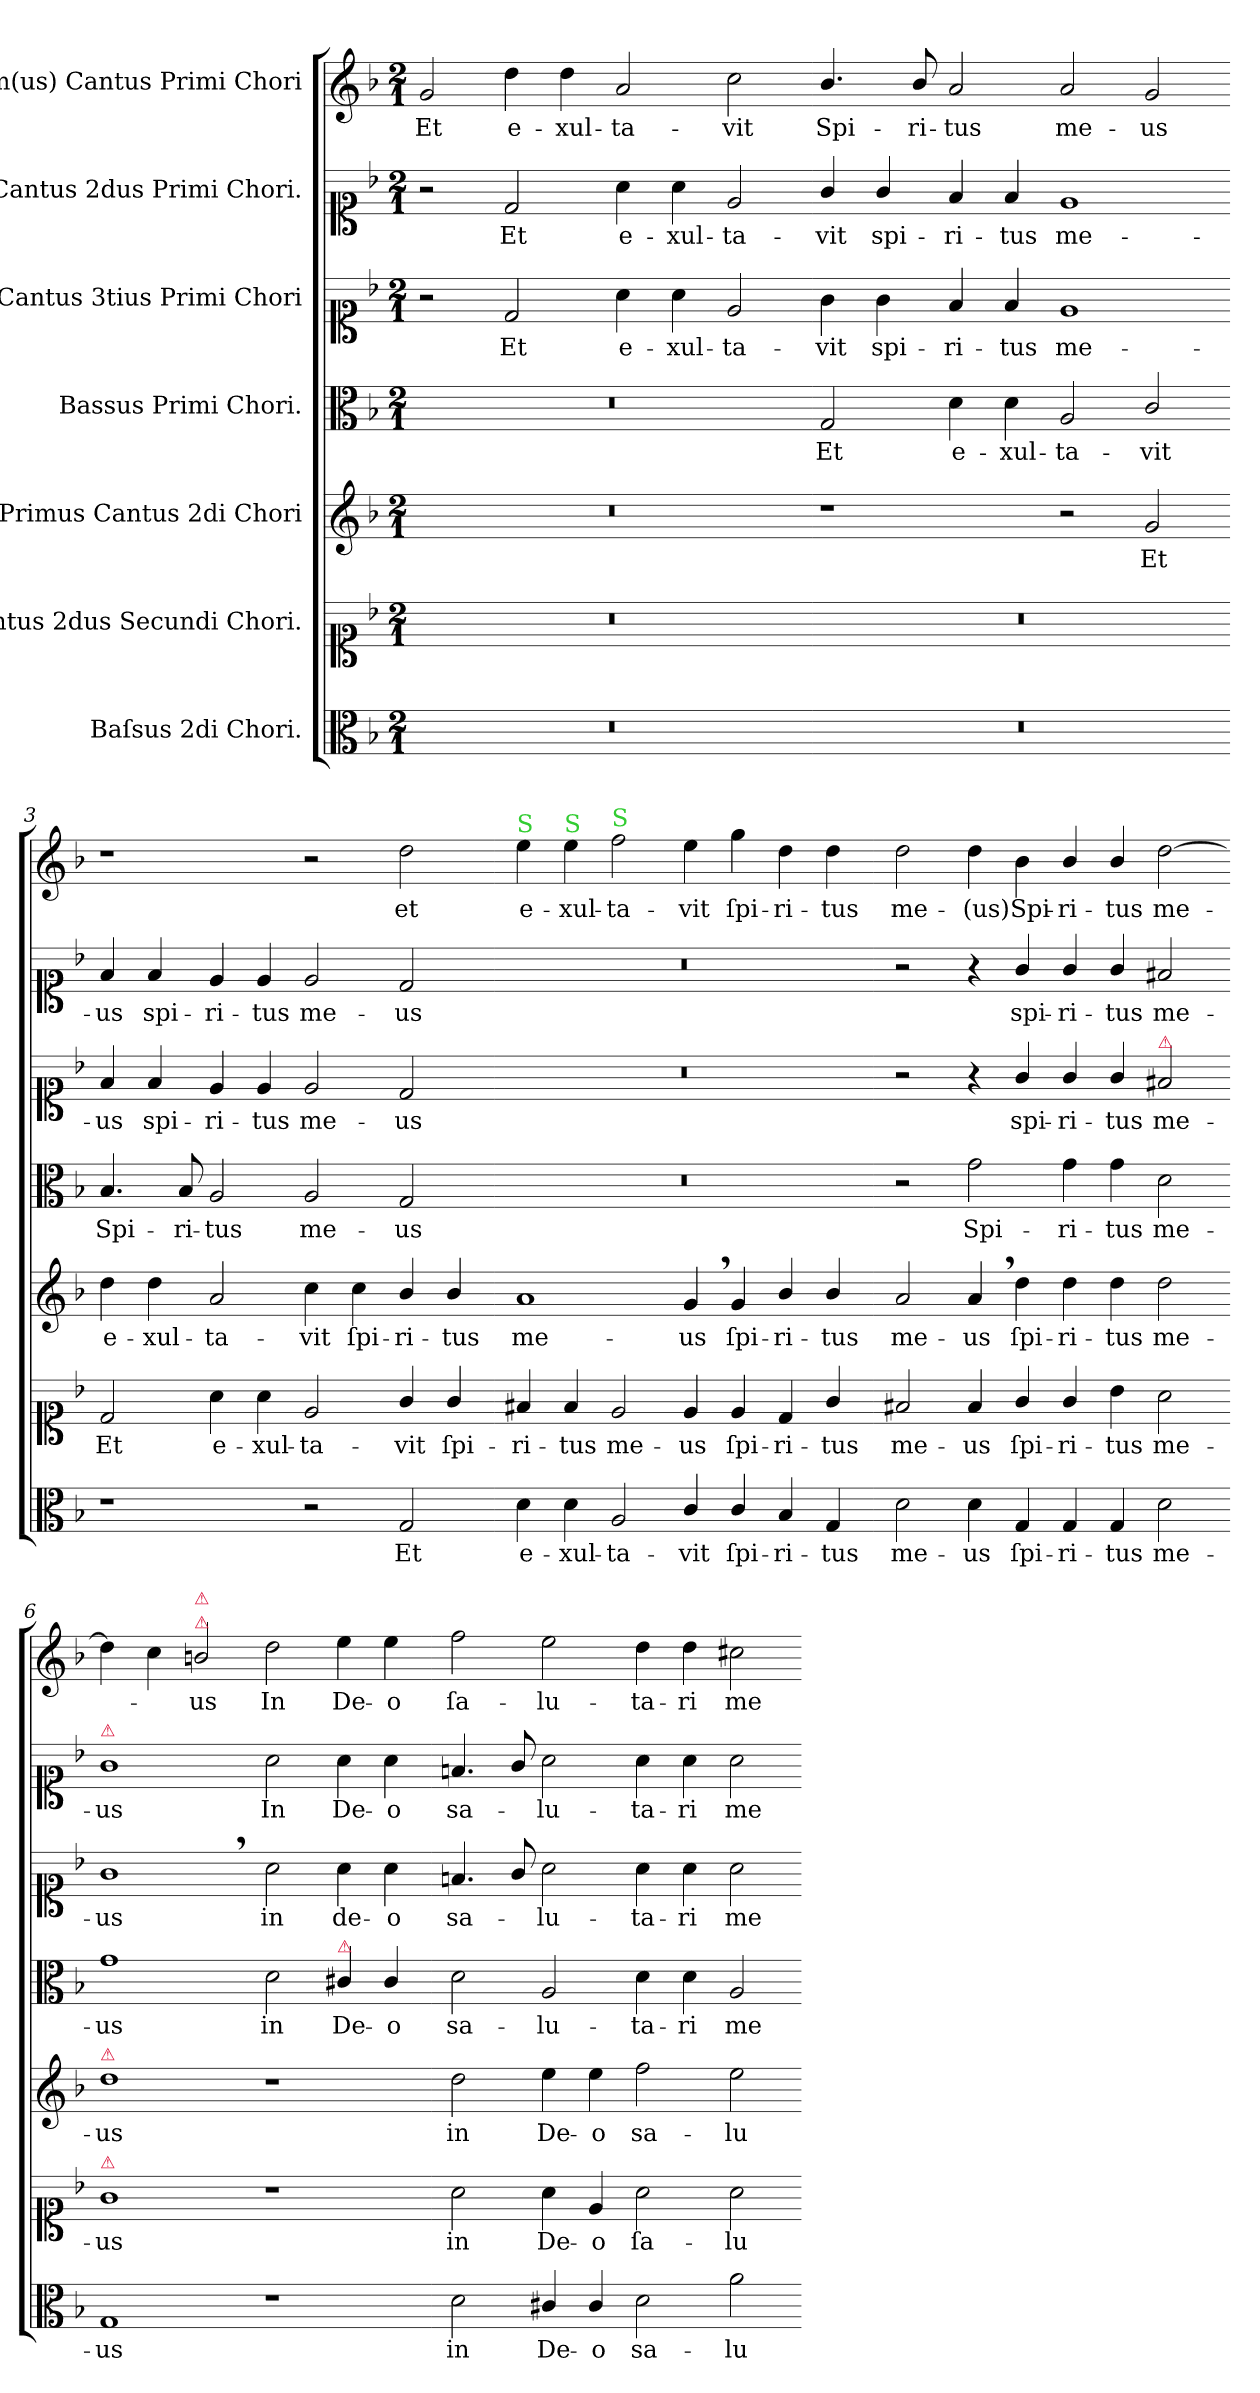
**kern	**text	**kern	**text	**kern	**text	**kern	**text	**kern	**text	**kern	**text	**kern	**text
*part7	*part7	*part6	*part6	*part5	*part5	*part4	*part4	*part3	*part3	*part2	*part2	*part1	*part1
*staff7	*staff7	*staff6	*staff6	*staff5	*staff5	*staff4	*staff4	*staff3	*staff3	*staff2	*staff2	*staff1	*staff1
*I"Baſsus 2di Chori.	*	*I"Cantus 2dus Secundi Chori.	*	*I"Primus Cantus 2di Chori	*	*I"Bassus Primi Chori.	*	*I"Cantus 3tius Primi Chori	*	*I"Cantus 2dus Primi Chori.	*	*I"Im(us) Cantus Primi Chori	*
*clefC3	*	*clefC1	*	*clefG2	*	*clefC3	*	*clefC1	*	*clefC1	*	*clefG2	*
*k[b-]	*	*k[b-]	*	*k[b-]	*	*k[b-]	*	*k[b-]	*	*k[b-]	*	*k[b-]	*
*M2/1	*	*M2/1	*	*M2/1	*	*M2/1	*	*M2/1	*	*M2/1	*	*M2/1	*
=1	=1	=1	=1	=1	=1	=1	=1	=1	=1	=1	=1	=1	=1
0r	.	0r	.	0r	.	0r	.	2r	.	2r	.	2g/	Et
.	.	.	.	.	.	.	.	2d/	Et	2d/	Et	4dd\	e-
.	.	.	.	.	.	.	.	.	.	.	.	4dd\	-xul-
.	.	.	.	.	.	.	.	4a\	e-	4a\	e-	2a/	-ta-
.	.	.	.	.	.	.	.	4a\	-xul-	4a\	-xul-	.	.
.	.	.	.	.	.	.	.	2e/	-ta-	2e/	-ta-	2cc\	-vit
=2-	=2-	=2-	=2-	=2-	=2-	=2-	=2-	=2-	=2-	=2-	=2-	=2-	=2-
0r	.	0r	.	1r	.	2G/	Et	4g\	-vit	4g/	-vit	4.b-/	Spi-
.	.	.	.	.	.	.	.	4g\	spi-	4g/	spi-	.	.
.	.	.	.	.	.	.	.	.	.	.	.	8b-/	-ri-
.	.	.	.	.	.	4d\	e-	4f/	-ri-	4f/	-ri-	2a/	-tus
.	.	.	.	.	.	4d\	-xul-	4f/	-tus	4f/	-tus	.	.
.	.	.	.	2r	.	2A/	-ta-	1e	me-	1e	me-	2a/	me-
.	.	.	.	2g/	Et	2c/	-vit	.	.	.	.	2g/	-us
=3-	=3-	=3-	=3-	=3-	=3-	=3-	=3-	=3-	=3-	=3-	=3-	=3-	=3-
1r	.	2d/	Et	4dd\	e-	4.B-/	Spi-	4f/	-us	4f/	-us	1r	.
!	!	!	!	!	!	!	!	!	!	!	!LO:LY:i	!	!
.	.	.	.	4dd\	-xul-	.	.	4f/	spi-	4f/	spi-	.	.
.	.	.	.	.	.	8B-/	-ri-	.	.	.	.	.	.
!	!	!	!	!	!	!	!	!	!	!	!LO:LY:i	!	!
.	.	4a\	e-	2a/	-ta-	2A/	-tus	4e/	-ri-	4e/	-ri-	.	.
!	!	!	!	!	!	!	!	!	!	!	!LO:LY:i	!	!
.	.	4a\	-xul-	.	.	.	.	4e/	-tus	4e/	-tus	.	.
!	!	!	!	!	!	!	!	!	!	!	!LO:LY:i	!	!
2r	.	2e/	-ta-	4cc\	-vit	2A/	me-	2e/	me-	2e/	me-	2r	.
.	.	.	.	4cc\	ſpi-	.	.	.	.	.	.	.	.
!	!	!	!	!	!	!	!	!	!	!	!LO:LY:i	!	!
2G/	Et	4g/	-vit	4b-/	-ri-	2G/	-us	2d/	-us	2d/	-us	2dd\	et
.	.	4g/	ſpi-	4b-/	-tus	.	.	.	.	.	.	.	.
=4-	=4-	=4-	=4-	=4-	=4-	=4-	=4-	=4-	=4-	=4-	=4-	=4-	=4-
!	!	!	!	!	!	!	!	!	!	!	!	!LO:TX:a:color=limegreen:t=S	!
4d\	e-	4f#X/	-ri-	1a	me-	0r	.	0r	.	0r	.	4ee\	e-
!	!	!	!	!	!	!	!	!	!	!	!	!LO:TX:a:color=limegreen:t=S	!
4d\	-xul-	4f#/	-tus	.	.	.	.	.	.	.	.	4ee\	-xul-
!	!	!	!	!	!	!	!	!	!	!	!	!LO:TX:a:color=limegreen:t=S	!
2A/	-ta-	2e/	me-	.	.	.	.	.	.	.	.	2ff\	-ta-
4c/	-vit	4e/	-us	4g,>/	-us	.	.	.	.	.	.	4ee\	-vit
!	!	!	!	!	!LO:LY:i	!	!	!	!	!	!	!	!
4c/	ſpi-	4e/	ſpi-	4g/	ſpi-	.	.	.	.	.	.	4gg\	ſpi-
!	!	!	!	!	!LO:LY:i	!	!	!	!	!	!	!	!
4B-/	-ri-	4d/	-ri-	4b-/	-ri-	.	.	.	.	.	.	4dd\	-ri-
!	!	!	!	!	!LO:LY:i	!	!	!	!	!	!	!	!
4G/	-tus	4g/	-tus	4b-/	-tus	.	.	.	.	.	.	4dd\	-tus
=5-	=5-	=5-	=5-	=5-	=5-	=5-	=5-	=5-	=5-	=5-	=5-	=5-	=5-
!	!	!	!	!	!LO:LY:i	!	!	!	!	!	!	!	!
2d\	me-	2f#X/	me-	2a/	me-	2r	.	2r	.	2r	.	2dd\	me-
!	!	!	!	!	!LO:LY:i	!	!	!	!	!	!	!	!
4d\	-us	4f#/	-us	4a,>/	-us	2g\	Spi-	4r	.	4r	.	4dd\	-(us)
!	!LO:LY:i	!	!LO:LY:i	!	!	!	!	!	!	!	!	!	!
4G/	ſpi-	4g/	ſpi-	4dd\	ſpi-	.	.	4g/	spi-	4g/	spi-	4b-\	Spi-
!	!LO:LY:i	!	!LO:LY:i	!	!	!	!	!	!	!	!	!	!
4G/	-ri-	4g/	-ri-	4dd\	-ri-	4g\	-ri-	4g/	-ri-	4g/	-ri-	4b-/	-ri-
!	!LO:LY:i	!	!LO:LY:i	!	!	!	!	!	!	!	!	!	!
4G/	-tus	4b-\	-tus	4dd\	-tus	4g\	-tus	4g/	-tus	4g/	-tus	4b-/	-tus
!	!	!	!	!	!	!	!	!LO:TX:a:color=crimson:t=⚠	!	!	!	!	!
!	!LO:LY:i	!	!LO:LY:i	!	!	!	!	!	!	!	!	!	!
2d\	me-	2a\	me-	2dd\	me-	2d\	me-	2f#X/	me-	2f#X/	me-	[2dd\	me-
=6-	=6-	=6-	=6-	=6-	=6-	=6-	=6-	=6-	=6-	=6-	=6-	=6-	=6-
!	!	!	!	!	!	!	!	!	!	!LO:TX:a:color=crimson:t=⚠	!	!	!
!	!	!	!	!LO:TX:a:color=crimson:t=⚠	!	!	!	!	!	!	!	!	!
!	!	!LO:TX:a:color=crimson:t=⚠	!	!	!	!	!	!	!	!	!	!	!
!	!LO:LY:i	!	!LO:LY:i	!	!	!	!	!	!	!	!	!	!
1G	-us	1g	-us	1dd	-us	1g	-us	1g,>	-us	1g	-us	4dd\]	.
.	.	.	.	.	.	.	.	.	.	.	.	4cc\	.
!	!	!	!	!	!	!	!	!	!	!	!	!LO:TX:a:color=crimson:t=⚠	!
!	!	!	!	!	!	!	!	!	!	!	!	!LO:TX:a:color=crimson:t=⚠	!
.	.	.	.	.	.	.	.	.	.	.	.	2bn/	-us
1r	.	1r	.	1r	.	2d\	in	2a\	in	2a\	In	2dd\	In
!	!	!	!	!	!	!LO:TX:a:color=crimson:t=⚠	!	!	!	!	!	!	!
.	.	.	.	.	.	4c#X/	De-	4a\	de-	4a\	De-	4ee\	De-
.	.	.	.	.	.	4c#/	-o	4a\	-o	4a\	-o	4ee\	-o
=7-	=7-	=7-	=7-	=7-	=7-	=7-	=7-	=7-	=7-	=7-	=7-	=7-	=7-
2d\	in	2a\	in	2dd\	in	2d\	sa-	4.fn/	sa-	4.fn/	sa-	2ff\	ſa-
.	.	.	.	.	.	.	.	8g/	.	8g/	.	.	.
4c#X/	De-	4a\	De-	4ee\	De-	2A/	-lu-	2a\	-lu-	2a\	-lu-	2ee\	-lu-
4c#/	-o	4e/	-o	4ee\	-o	.	.	.	.	.	.	.	.
2d\	sa-	2a\	ſa-	2ff\	sa-	4d\	-ta-	4a\	-ta-	4a\	-ta-	4dd\	-ta-
.	.	.	.	.	.	4d\	-ri	4a\	-ri	4a\	-ri	4dd\	-ri
2a\	-lu-	2a\	-lu-	2ee\	-lu-	2A/	me-	2a\	me-	2a\	me-	2cc#X\	me-
=-	=-	=-	=-	=-	=-	=-	=-	=-	=-	=-	=-	=-	=-
*-	*-	*-	*-	*-	*-	*-	*-	*-	*-	*-	*-	*-	*-
